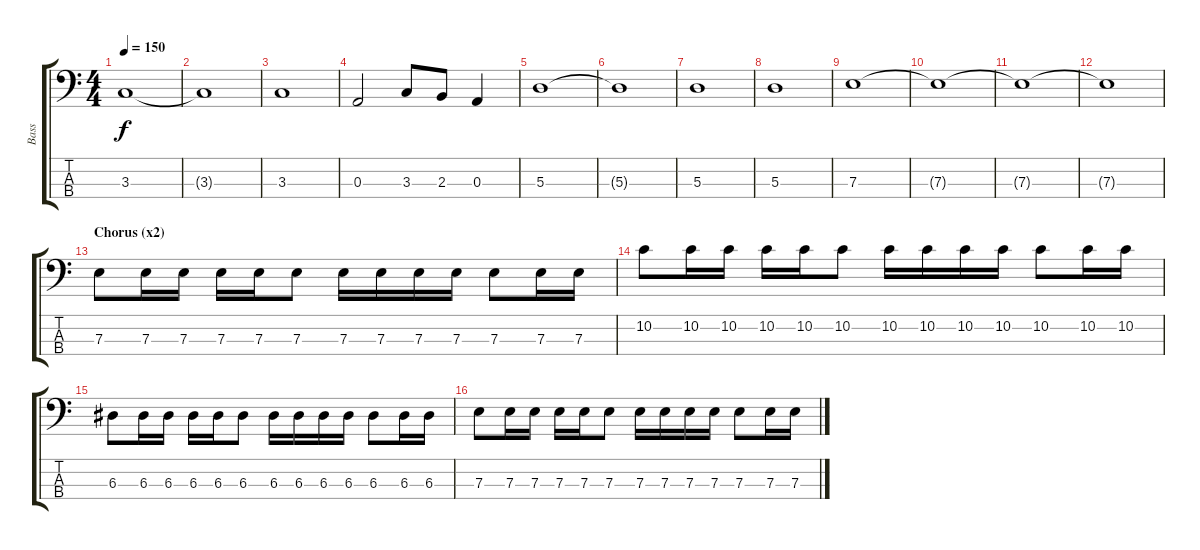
\track ("Bass" "Bass") {instrument electricbasspick}
\staff {score tabs}
\tuning (G2 D2 A1 E1) {hide}
\ts (4 4)
\tempo 150
\clef f4
\ks c
3.3.1{dy f} |
3.3{t}.1 |
3.3.1 |
0.3.2 3.3.8 2.3.8 0.3.4 |
5.3.1 |
5.3{t}.1 |
5.3.1 |
5.3.1 |
7.3.1 |
7.3{t}.1 |
7.3{t}.1 |
7.3{t}.1 |
\section ("" "Chorus (x2)")
7.3.8 7.3.16 7.3.16 7.3.16 7.3.16 7.3.8 7.3.16 7.3.16 7.3.16 7.3.16 7.3.8 7.3.16 7.3.16 |
10.2.8 10.2.16 10.2.16 10.2.16 10.2.16 10.2.8 10.2.16 10.2.16 10.2.16 10.2.16 10.2.8 10.2.16 10.2.16 |
6.3.8 6.3.16 6.3.16 6.3.16 6.3.16 6.3.8 6.3.16 6.3.16 6.3.16 6.3.16 6.3.8 6.3.16 6.3.16 |
7.3.8 7.3.16 7.3.16 7.3.16 7.3.16 7.3.8 7.3.16 7.3.16 7.3.16 7.3.16 7.3.8 7.3.16 7.3.16
